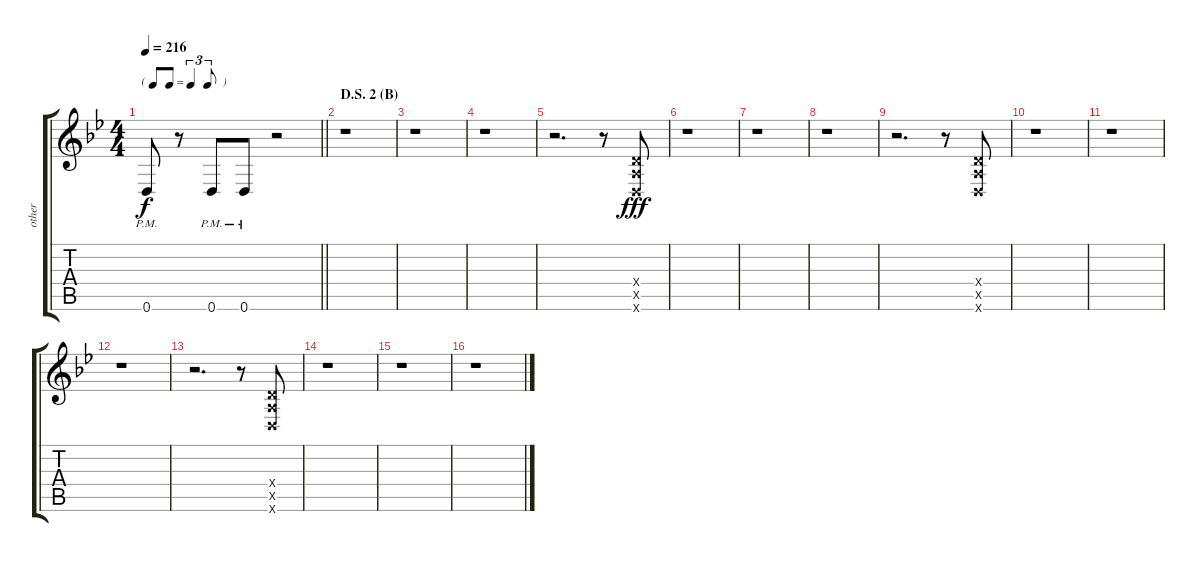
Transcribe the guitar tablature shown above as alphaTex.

\track ("other" "other") {instrument electricguitarmuted}
\staff {score tabs}
\tuning (E4 B3 G3 D3 A2 D2) {hide}
\ts (4 4)
\tf triplet8th
\tempo 216
\clef g2
\barLineRight lightlight
\ks bb
0.6{pm}.8{dy f} r.8 0.6{pm}.8 0.6{pm}.8 r.2 |
\section ("" "D.S. 2 (B)")
r.1 |
r.1 |
r.1 |
r.2{d} r.8 (0.4{x} 0.5{x} 0.6{x}).8{dy fff} |
r.1 |
r.1 |
r.1 |
r.2{d} r.8 (0.4{x} 0.5{x} 0.6{x}).8 |
r.1 |
r.1 |
r.1 |
r.2{d} r.8 (0.4{x} 0.5{x} 0.6{x}).8 |
r.1 |
r.1 |
r.1
